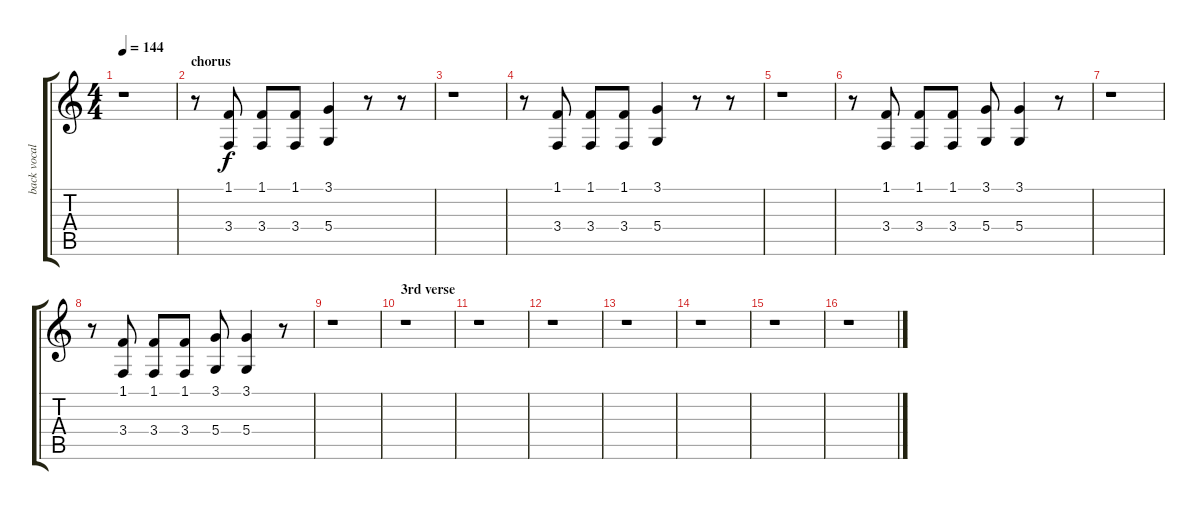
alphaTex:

\track ("back vocal" "back vocal") {instrument tenorsax}
\staff {score tabs}
\tuning (E4 B3 G3 D3 A2 E2) {hide}
\ts (4 4)
\tempo 144
\clef g2
\ks c
r.1{dy f} |
\section ("" "chorus")
r.8 (1.1 3.4).8 (1.1 3.4).8 (1.1 3.4).8 (3.1 5.4).4 r.8 r.8 |
r.1 |
r.8 (1.1 3.4).8 (1.1 3.4).8 (1.1 3.4).8 (3.1 5.4).4 r.8 r.8 |
r.1 |
r.8 (1.1 3.4).8 (1.1 3.4).8 (1.1 3.4).8 (3.1 5.4).8 (3.1 5.4).4 r.8 |
r.1 |
r.8 (1.1 3.4).8 (1.1 3.4).8 (1.1 3.4).8 (3.1 5.4).8 (3.1 5.4).4 r.8 |
r.1 |
\section ("" "3rd verse")
r.1 |
r.1 |
r.1 |
r.1 |
r.1 |
r.1 |
r.1
